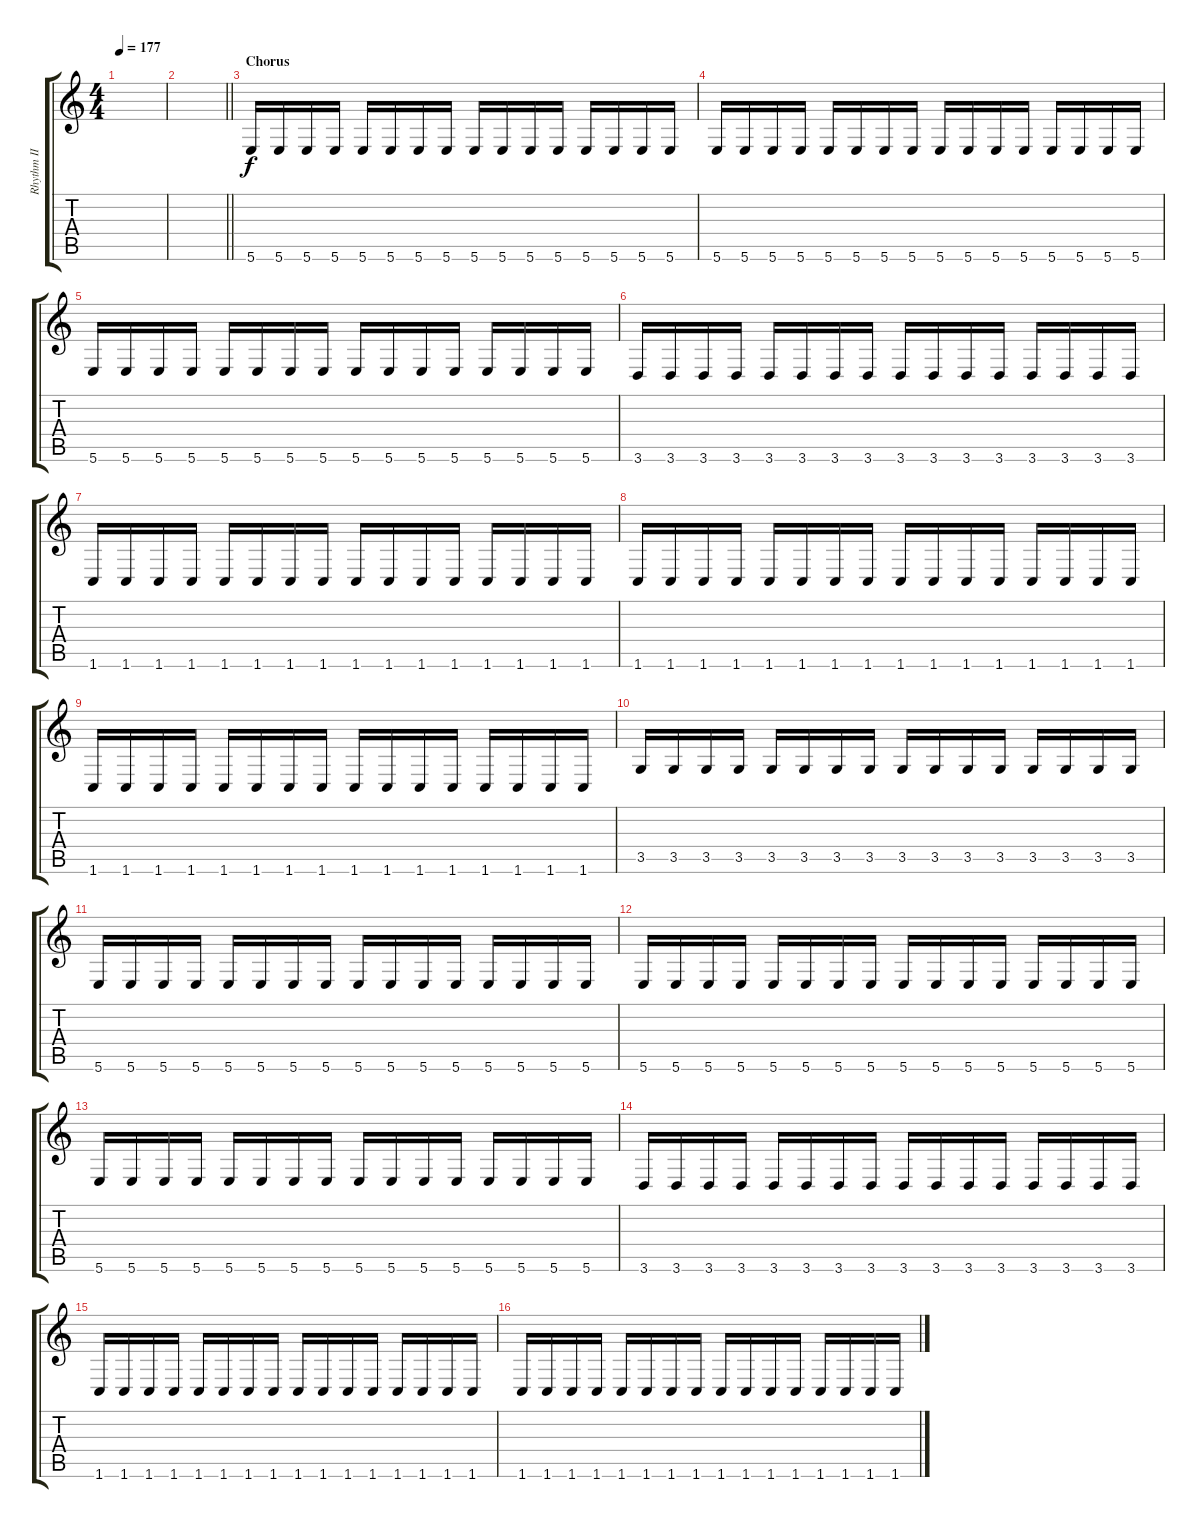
\track ("Rhythm II" "Rhythm II") {instrument distortionguitar}
\staff {score tabs}
\tuning (B3 Gb3 D3 A2 E2 B1) {hide}
\ts (4 4)
\tempo 177
\clef g2
\ks c
|
\barLineRight lightlight
|
\section ("" "Chorus")
5.6.16 5.6.16 5.6.16 5.6.16 5.6.16 5.6.16 5.6.16 5.6.16 5.6.16 5.6.16 5.6.16 5.6.16 5.6.16 5.6.16 5.6.16 5.6.16 |
5.6.16 5.6.16 5.6.16 5.6.16 5.6.16 5.6.16 5.6.16 5.6.16 5.6.16 5.6.16 5.6.16 5.6.16 5.6.16 5.6.16 5.6.16 5.6.16 |
5.6.16 5.6.16 5.6.16 5.6.16 5.6.16 5.6.16 5.6.16 5.6.16 5.6.16 5.6.16 5.6.16 5.6.16 5.6.16 5.6.16 5.6.16 5.6.16 |
3.6.16 3.6.16 3.6.16 3.6.16 3.6.16 3.6.16 3.6.16 3.6.16 3.6.16 3.6.16 3.6.16 3.6.16 3.6.16 3.6.16 3.6.16 3.6.16 |
1.6.16 1.6.16 1.6.16 1.6.16 1.6.16 1.6.16 1.6.16 1.6.16 1.6.16 1.6.16 1.6.16 1.6.16 1.6.16 1.6.16 1.6.16 1.6.16 |
1.6.16 1.6.16 1.6.16 1.6.16 1.6.16 1.6.16 1.6.16 1.6.16 1.6.16 1.6.16 1.6.16 1.6.16 1.6.16 1.6.16 1.6.16 1.6.16 |
1.6.16 1.6.16 1.6.16 1.6.16 1.6.16 1.6.16 1.6.16 1.6.16 1.6.16 1.6.16 1.6.16 1.6.16 1.6.16 1.6.16 1.6.16 1.6.16 |
3.5.16 3.5.16 3.5.16 3.5.16 3.5.16 3.5.16 3.5.16 3.5.16 3.5.16 3.5.16 3.5.16 3.5.16 3.5.16 3.5.16 3.5.16 3.5.16 |
5.6.16 5.6.16 5.6.16 5.6.16 5.6.16 5.6.16 5.6.16 5.6.16 5.6.16 5.6.16 5.6.16 5.6.16 5.6.16 5.6.16 5.6.16 5.6.16 |
5.6.16 5.6.16 5.6.16 5.6.16 5.6.16 5.6.16 5.6.16 5.6.16 5.6.16 5.6.16 5.6.16 5.6.16 5.6.16 5.6.16 5.6.16 5.6.16 |
5.6.16 5.6.16 5.6.16 5.6.16 5.6.16 5.6.16 5.6.16 5.6.16 5.6.16 5.6.16 5.6.16 5.6.16 5.6.16 5.6.16 5.6.16 5.6.16 |
3.6.16 3.6.16 3.6.16 3.6.16 3.6.16 3.6.16 3.6.16 3.6.16 3.6.16 3.6.16 3.6.16 3.6.16 3.6.16 3.6.16 3.6.16 3.6.16 |
1.6.16 1.6.16 1.6.16 1.6.16 1.6.16 1.6.16 1.6.16 1.6.16 1.6.16 1.6.16 1.6.16 1.6.16 1.6.16 1.6.16 1.6.16 1.6.16 |
1.6.16 1.6.16 1.6.16 1.6.16 1.6.16 1.6.16 1.6.16 1.6.16 1.6.16 1.6.16 1.6.16 1.6.16 1.6.16 1.6.16 1.6.16 1.6.16
